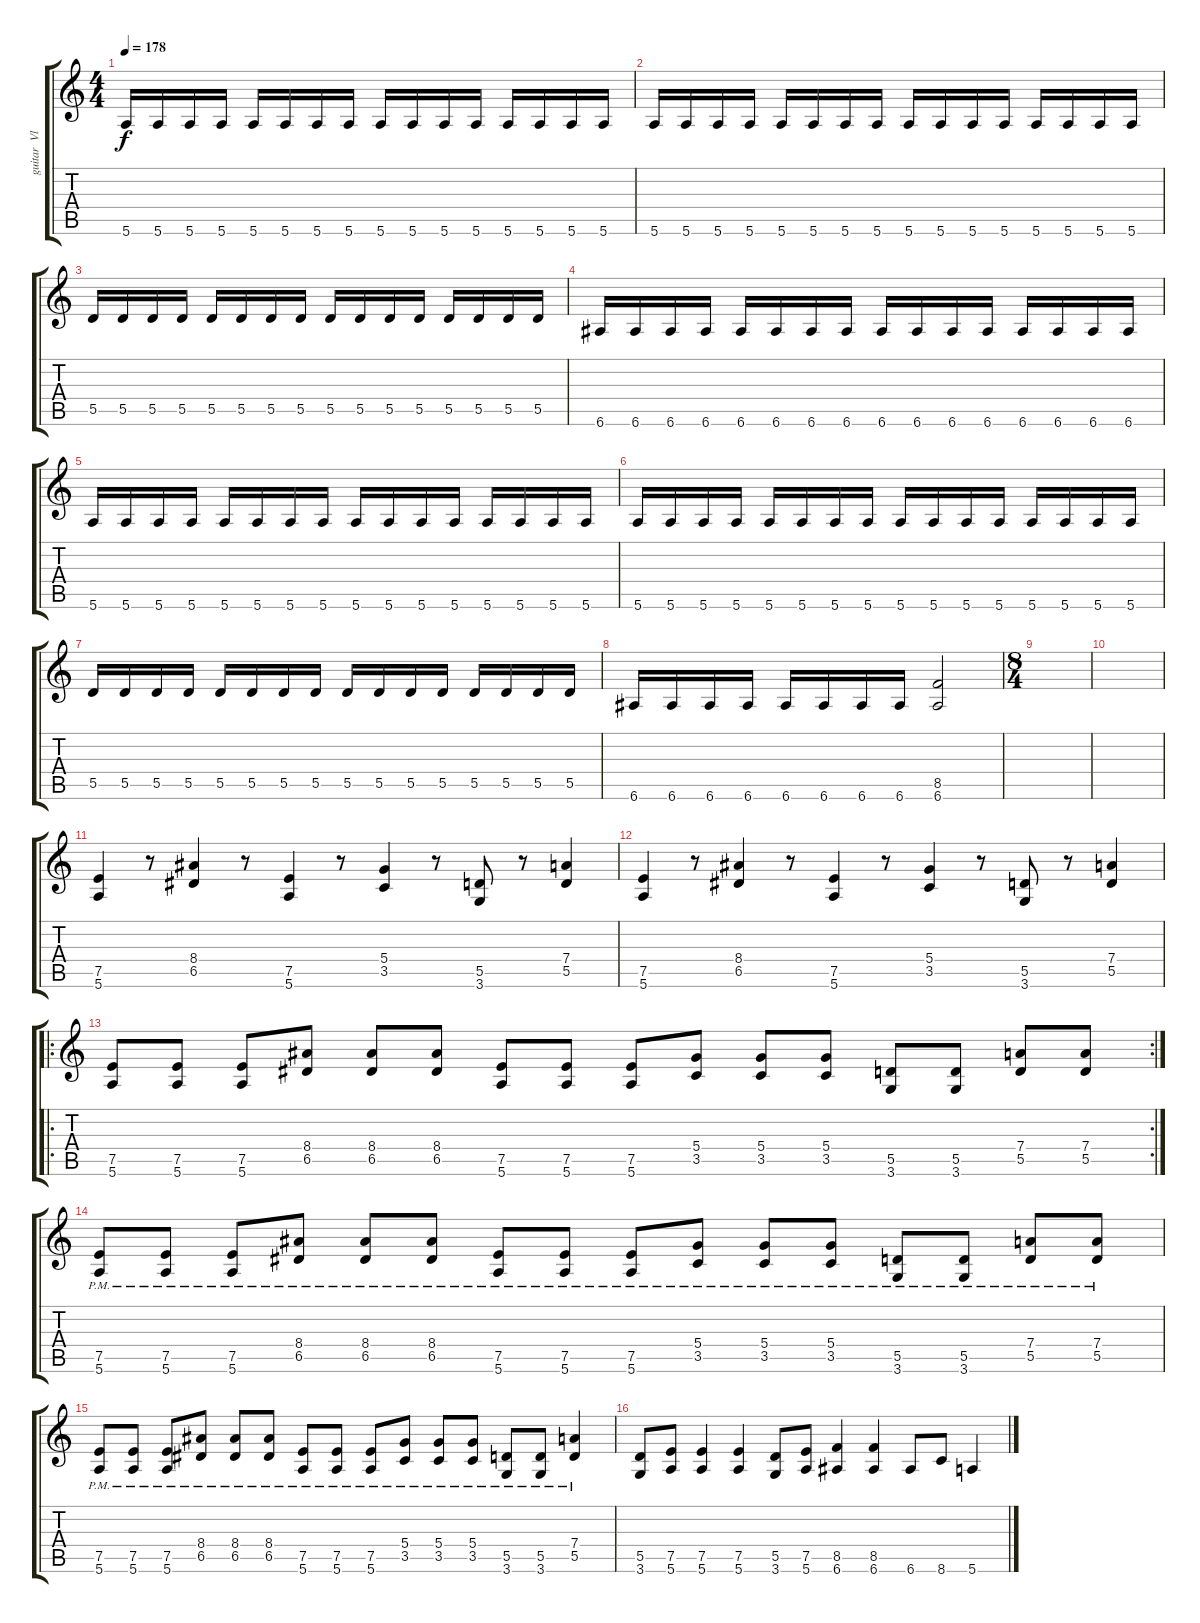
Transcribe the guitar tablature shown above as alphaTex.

\track ("guitar  Vladimir Antipov" "guitar  Vl") {instrument distortionguitar}
\staff {score tabs}
\tuning (E4 B3 G3 D3 A2 E2) {hide}
\ts (4 4)
\tempo 178
\clef g2
\ks c
5.6.16{dy f} 5.6.16 5.6.16 5.6.16 5.6.16 5.6.16 5.6.16 5.6.16 5.6.16 5.6.16 5.6.16 5.6.16 5.6.16 5.6.16 5.6.16 5.6.16 |
5.6.16 5.6.16 5.6.16 5.6.16 5.6.16 5.6.16 5.6.16 5.6.16 5.6.16 5.6.16 5.6.16 5.6.16 5.6.16 5.6.16 5.6.16 5.6.16 |
5.5.16 5.5.16 5.5.16 5.5.16 5.5.16 5.5.16 5.5.16 5.5.16 5.5.16 5.5.16 5.5.16 5.5.16 5.5.16 5.5.16 5.5.16 5.5.16 |
6.6.16 6.6.16 6.6.16 6.6.16 6.6.16 6.6.16 6.6.16 6.6.16 6.6.16 6.6.16 6.6.16 6.6.16 6.6.16 6.6.16 6.6.16 6.6.16 |
5.6.16 5.6.16 5.6.16 5.6.16 5.6.16 5.6.16 5.6.16 5.6.16 5.6.16 5.6.16 5.6.16 5.6.16 5.6.16 5.6.16 5.6.16 5.6.16 |
5.6.16 5.6.16 5.6.16 5.6.16 5.6.16 5.6.16 5.6.16 5.6.16 5.6.16 5.6.16 5.6.16 5.6.16 5.6.16 5.6.16 5.6.16 5.6.16 |
5.5.16 5.5.16 5.5.16 5.5.16 5.5.16 5.5.16 5.5.16 5.5.16 5.5.16 5.5.16 5.5.16 5.5.16 5.5.16 5.5.16 5.5.16 5.5.16 |
6.6.16 6.6.16 6.6.16 6.6.16 6.6.16 6.6.16 6.6.16 6.6.16 (8.5 6.6).2 |
\ts (8 4)
|
|
(7.5 5.6).4 r.8 (8.4 6.5).4 r.8 (7.5 5.6).4 r.8 (5.4 3.5).4 r.8 (5.5 3.6).8 r.8 (7.4 5.5).4 |
(7.5 5.6).4 r.8 (8.4 6.5).4 r.8 (7.5 5.6).4 r.8 (5.4 3.5).4 r.8 (5.5 3.6).8 r.8 (7.4 5.5).4 |
\ro
\rc 2
(7.5 5.6).8 (7.5 5.6).8 (7.5 5.6).8 (8.4 6.5).8 (8.4 6.5).8 (8.4 6.5).8 (7.5 5.6).8 (7.5 5.6).8 (7.5 5.6).8 (5.4 3.5).8 (5.4 3.5).8 (5.4 3.5).8 (5.5 3.6).8 (5.5 3.6).8 (7.4 5.5).8 (7.4 5.5).8 |
(7.5{pm} 5.6{pm}).8 (7.5{pm} 5.6{pm}).8 (7.5{pm} 5.6{pm}).8 (8.4{pm} 6.5{pm}).8 (8.4{pm} 6.5{pm}).8 (8.4{pm} 6.5{pm}).8 (7.5{pm} 5.6{pm}).8 (7.5{pm} 5.6{pm}).8 (7.5{pm} 5.6{pm}).8 (5.4{pm} 3.5{pm}).8 (5.4{pm} 3.5{pm}).8 (5.4{pm} 3.5{pm}).8 (5.5{pm} 3.6{pm}).8 (5.5{pm} 3.6{pm}).8 (7.4{pm} 5.5{pm}).8 (7.4{pm} 5.5{pm}).8 |
(7.5{pm} 5.6{pm}).8 (7.5{pm} 5.6{pm}).8 (7.5{pm} 5.6{pm}).8 (8.4{pm} 6.5{pm}).8 (8.4{pm} 6.5{pm}).8 (8.4{pm} 6.5{pm}).8 (7.5{pm} 5.6{pm}).8 (7.5{pm} 5.6{pm}).8 (7.5{pm} 5.6{pm}).8 (5.4{pm} 3.5{pm}).8 (5.4{pm} 3.5{pm}).8 (5.4{pm} 3.5{pm}).8 (5.5{pm} 3.6{pm}).8 (5.5{pm} 3.6{pm}).8 (7.4{pm} 5.5{pm}).4 |
(5.5 3.6).8 (7.5 5.6).8 (7.5 5.6).4 (7.5 5.6).4 (5.5 3.6).8 (7.5 5.6).8 (8.5 6.6).4 (8.5 6.6).4 6.6.8 8.6.8 5.6.4
